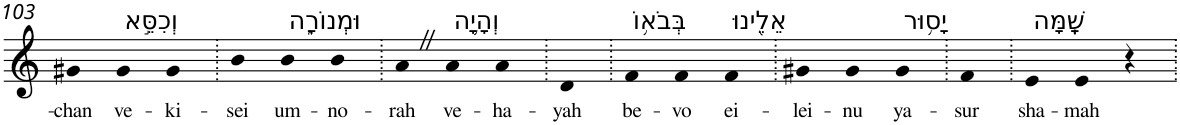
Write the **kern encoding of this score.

**kern	**text
*part1	*part1
*staff1	*staff1
*I"Piano	*
*I'Pno	*
!!LO:PB:g=z
*clefG2	*
*k[]	*
=103	=103
!	!LO:LY:b
4g#X	-chan
!LO:TX:a:t=וְכִסֵּ֣א	!
!	!LO:LY:b
4g#	ve-
!	!LO:LY:b
4g#	-ki-
=104.	=104.
!	!LO:LY:b
4b	-sei
!LO:TX:a:t=וּמְנוֹרָ֑ה	!
!	!LO:LY:b
4b	um-
!	!LO:LY:b
4b	-no-
=105.	=105.
!	!LO:LY:b
4aZ	-rah
!LO:TX:a:t=וְהָיָ֛ה	!
!	!LO:LY:b
4a	ve-
!	!LO:LY:b
4a	-ha-
=106.	=106.
!	!LO:LY:b
4d	-yah
=107.	=107.
!LO:TX:a:t=בְּבֹא֥וֹ	!
!	!LO:LY:b
4f	be-
!	!LO:LY:b
4f	-vo
!LO:TX:a:t=אֵלֵ֖ינוּ	!
!	!LO:LY:b
4f	ei-
=108.	=108.
!	!LO:LY:b
4g#X	-lei-
!	!LO:LY:b
4g#	-nu
!LO:TX:a:t=יָס֥וּר	!
!	!LO:LY:b
4g#	ya-
=109.	=109.
!	!LO:LY:b
4f	-sur
=110.	=110.
!LO:TX:a:t=שָֽׁמָּה	!
!	!LO:LY:b
4e	sha-
!	!LO:LY:b
4e	-mah
4r	.
=.	=.
*-	*-
